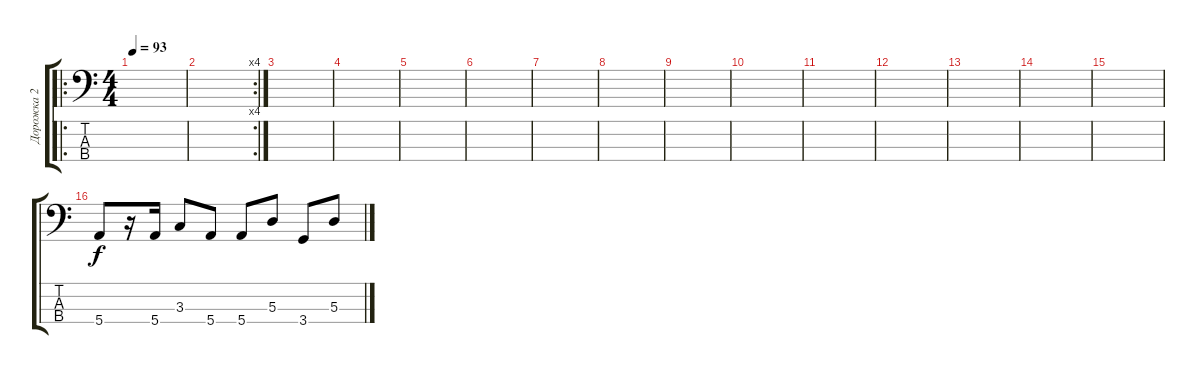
\track ("Дорожка 2" "Дорожка 2") {instrument electricbassfinger}
\staff {score tabs}
\tuning (G2 D2 A1 E1) {hide}
\ro
\ts (4 4)
\tempo 93
\clef f4
\ks c
|
\rc 4
|
|
|
|
|
|
|
|
|
|
|
|
|
|
5.4.8 r.16 5.4.16 3.3.8 5.4.8 5.4.8 5.3.8 3.4.8 5.3.8
